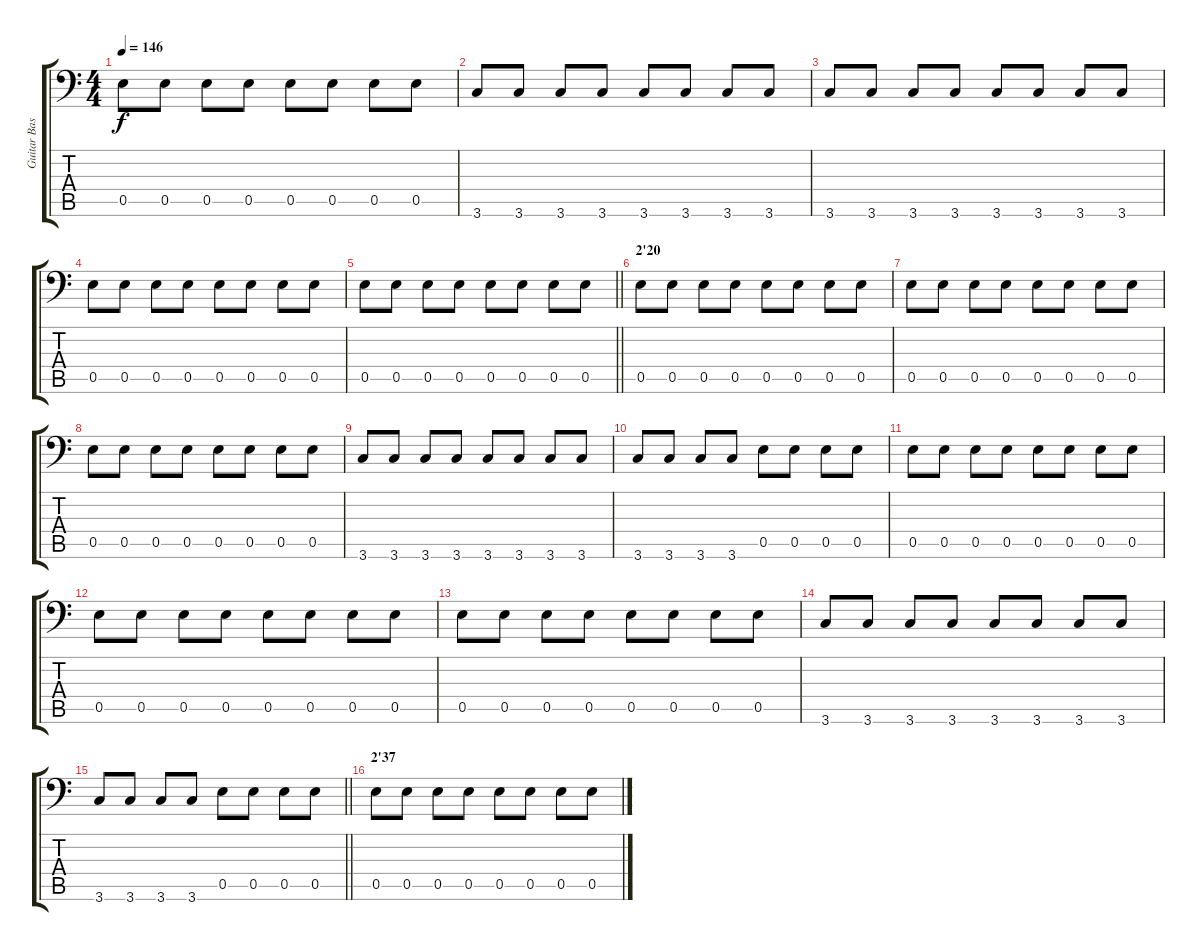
\track ("Guitar Bass" "Guitar Bas") {instrument electricbassfinger}
\staff {score tabs}
\tuning (B3 Gb3 D3 A2 E2 A1) {hide}
\ts (4 4)
\tempo 146
\clef f4
\ks c
0.5.8{dy f} 0.5.8 0.5.8 0.5.8 0.5.8 0.5.8 0.5.8 0.5.8 |
3.6.8 3.6.8 3.6.8 3.6.8 3.6.8 3.6.8 3.6.8 3.6.8 |
3.6.8 3.6.8 3.6.8 3.6.8 3.6.8 3.6.8 3.6.8 3.6.8 |
0.5.8 0.5.8 0.5.8 0.5.8 0.5.8 0.5.8 0.5.8 0.5.8 |
\barLineRight lightlight
0.5.8 0.5.8 0.5.8 0.5.8 0.5.8 0.5.8 0.5.8 0.5.8 |
\section ("" "2'20")
0.5.8 0.5.8 0.5.8 0.5.8 0.5.8 0.5.8 0.5.8 0.5.8 |
0.5.8 0.5.8 0.5.8 0.5.8 0.5.8 0.5.8 0.5.8 0.5.8 |
0.5.8 0.5.8 0.5.8 0.5.8 0.5.8 0.5.8 0.5.8 0.5.8 |
3.6.8 3.6.8 3.6.8 3.6.8 3.6.8 3.6.8 3.6.8 3.6.8 |
3.6.8 3.6.8 3.6.8 3.6.8 0.5.8 0.5.8 0.5.8 0.5.8 |
0.5.8 0.5.8 0.5.8 0.5.8 0.5.8 0.5.8 0.5.8 0.5.8 |
0.5.8 0.5.8 0.5.8 0.5.8 0.5.8 0.5.8 0.5.8 0.5.8 |
0.5.8 0.5.8 0.5.8 0.5.8 0.5.8 0.5.8 0.5.8 0.5.8 |
3.6.8 3.6.8 3.6.8 3.6.8 3.6.8 3.6.8 3.6.8 3.6.8 |
\barLineRight lightlight
3.6.8 3.6.8 3.6.8 3.6.8 0.5.8 0.5.8 0.5.8 0.5.8 |
\section ("" "2'37")
0.5.8 0.5.8 0.5.8 0.5.8 0.5.8 0.5.8 0.5.8 0.5.8
